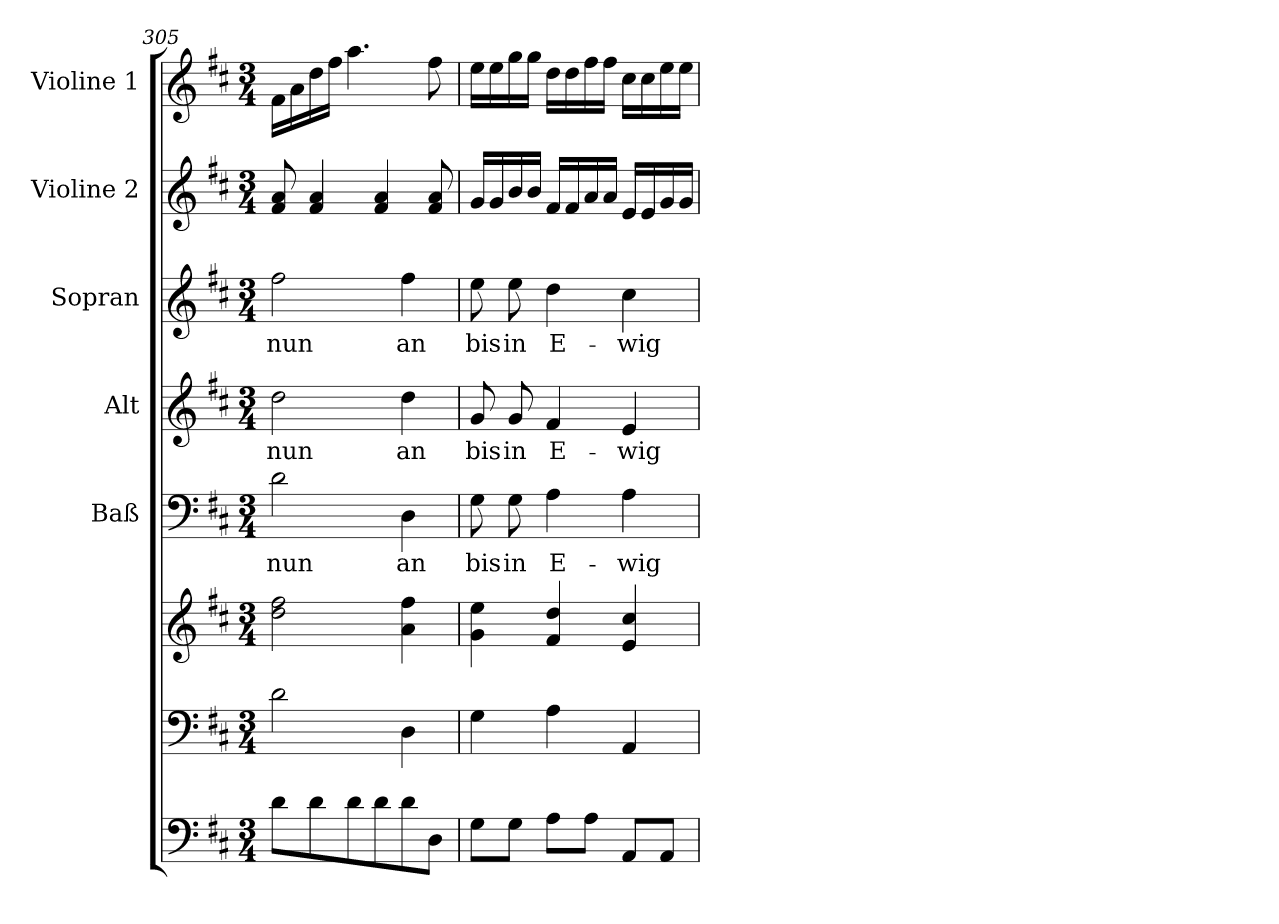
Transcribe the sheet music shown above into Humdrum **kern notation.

**kern	**kern	**kern	**kern	**text	**kern	**text	**kern	**text	**kern	**kern
*part7	*part6	*part6	*part5	*part5	*part4	*part4	*part3	*part3	*part2	*part1
*staff8	*staff7	*staff6	*staff5	*staff5	*staff4	*staff4	*staff3	*staff3	*staff2	*staff1
*	*	*	*I"Baß	*	*I"Alt	*	*I"Sopran	*	*I"Violine 2	*I"Violine 1
*	*	*	*	*	*	*	*	*	*I'Vln	*I'Vln
!!LO:PB:g=z
*clefF4	*clefF4	*clefG2	*clefF4	*	*clefG2	*	*clefG2	*	*clefG2	*clefG2
*ITrd7c12	*	*	*	*	*	*	*	*	*	*
*k[f#c#]	*k[f#c#]	*k[f#c#]	*k[f#c#]	*	*k[f#c#]	*	*k[f#c#]	*	*k[f#c#]	*k[f#c#]
*D:	*D:	*D:	*D:	*	*D:	*	*D:	*	*D:	*D:
*M3/4	*M3/4	*M3/4	*M3/4	*	*M3/4	*	*M3/4	*	*M3/4	*M3/4
=305	=305	=305	=305	=305	=305	=305	=305	=305	=305	=305
!	!	!	!	!LO:LY:b	!	!LO:LY:b	!	!LO:LY:b	!	!
8D\L	2d\	2dd\ 2ff#\	2d\	nun	2dd\	nun	2ff#\	nun	8f#/ 8a/	16f#\LL
.	.	.	.	.	.	.	.	.	.	16a\
8D\	.	.	.	.	.	.	.	.	4f#/ 4a/	16dd\
.	.	.	.	.	.	.	.	.	.	16ff#\JJ
8D\	.	.	.	.	.	.	.	.	.	4.aa\
8D\	.	.	.	.	.	.	.	.	4f#/ 4a/	.
!	!	!	!	!LO:LY:b	!	!LO:LY:b	!	!LO:LY:b	!	!
8D\	4D\	4a\ 4ff#\	4D\	an	4dd\	an	4ff#\	an	.	.
8DD\J	.	.	.	.	.	.	.	.	8f#/ 8a/	8ff#\
=306	=306	=306	=306	=306	=306	=306	=306	=306	=306	=306
!	!	!	!	!LO:LY:b	!	!LO:LY:b	!	!LO:LY:b	!	!
8GG\L	4G\	4g\ 4ee\	8G\	bis	8g/	bis	8ee\	bis	16g/LL	16ee\LL
.	.	.	.	.	.	.	.	.	16g/	16ee\
!	!	!	!	!LO:LY:b	!	!LO:LY:b	!	!LO:LY:b	!	!
8GG\J	.	.	8G\	in	8g/	in	8ee\	in	16b/	16gg\
.	.	.	.	.	.	.	.	.	16b/JJ	16gg\JJ
!	!	!	!	!LO:LY:b	!	!LO:LY:b	!	!LO:LY:b	!	!
8AA\L	4A\	4f#/ 4dd/	4A\	E-	4f#/	E-	4dd\	E-	16f#/LL	16dd\LL
.	.	.	.	.	.	.	.	.	16f#/	16dd\
8AA\J	.	.	.	.	.	.	.	.	16a/	16ff#\
.	.	.	.	.	.	.	.	.	16a/JJ	16ff#\JJ
!	!	!	!	!LO:LY:b	!	!LO:LY:b	!	!LO:LY:b	!	!
8AAA/L	4AA/	4e/ 4cc#/	4A\	-wig-	4e/	-wig-	4cc#\	-wig-	16e/LL	16cc#\LL
.	.	.	.	.	.	.	.	.	16e/	16cc#\
8AAA/J	.	.	.	.	.	.	.	.	16g/	16ee\
.	.	.	.	.	.	.	.	.	16g/JJ	16ee\JJ
=	=	=	=	=	=	=	=	=	=	=
*-	*-	*-	*-	*-	*-	*-	*-	*-	*-	*-
